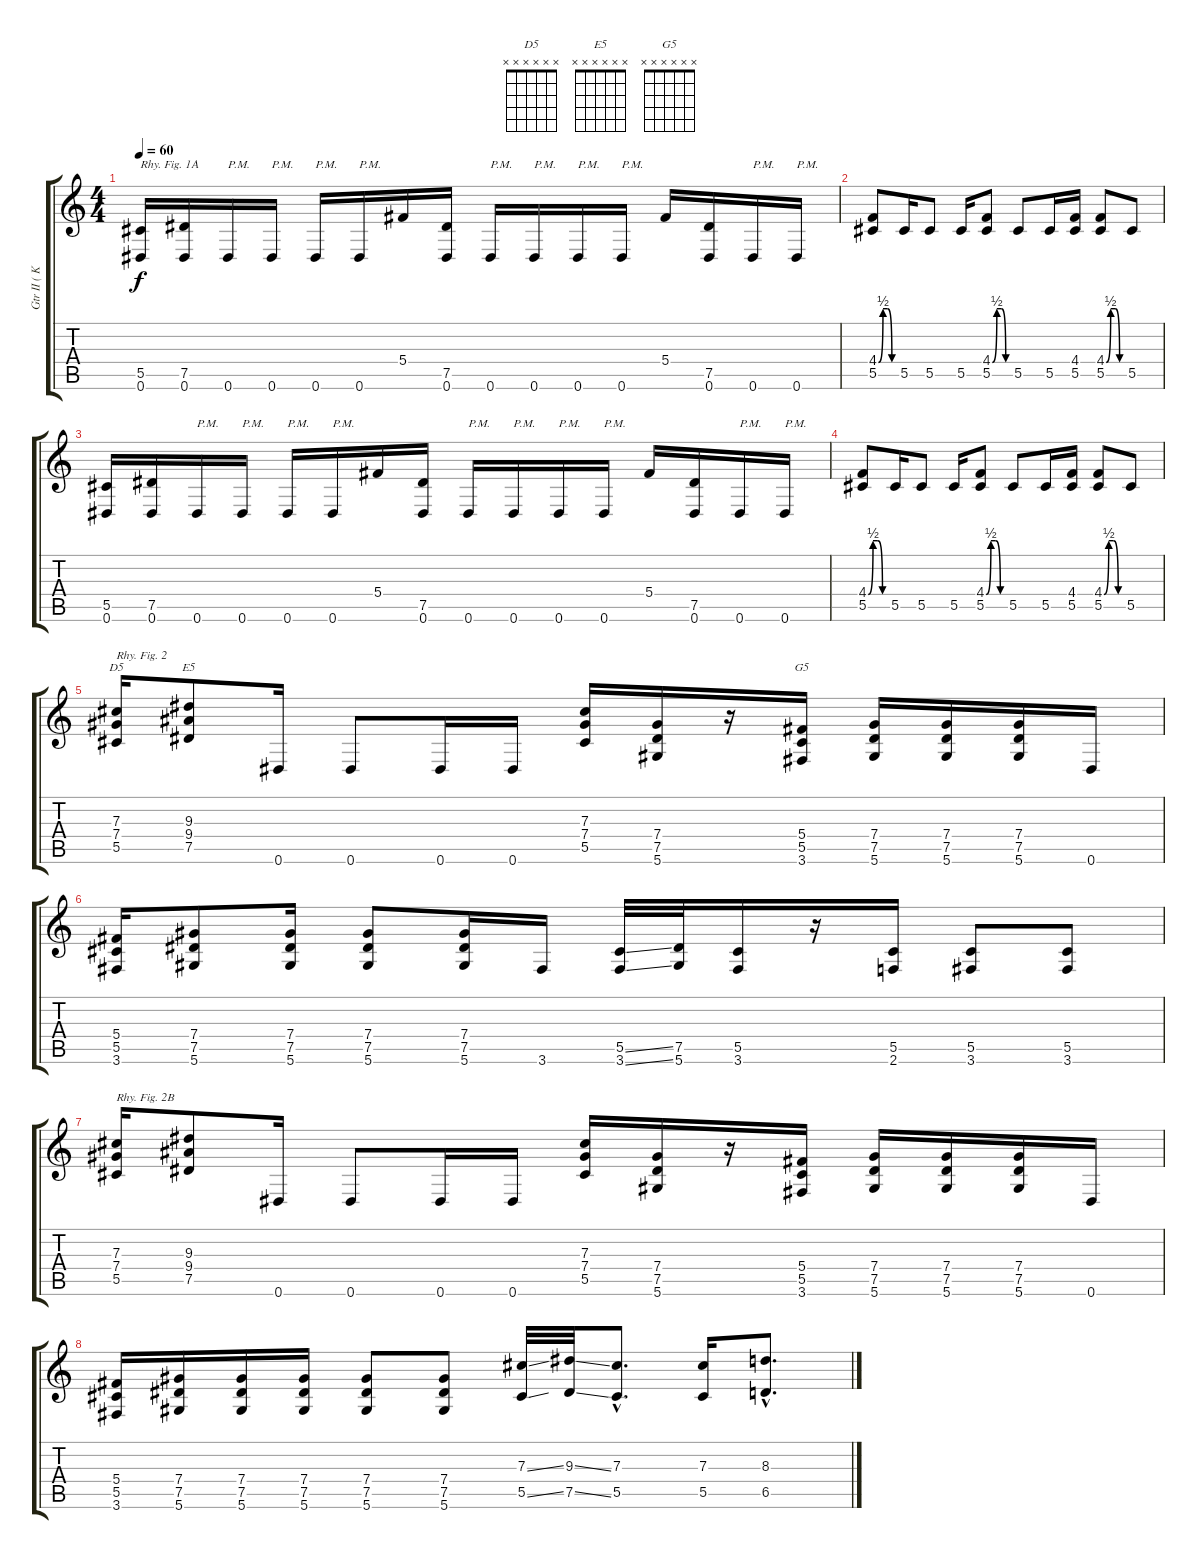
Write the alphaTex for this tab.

\track ("Gtr II ( Kirk )" "Gtr II ( K") {instrument distortionguitar}
\staff {score tabs}
\tuning (Eb4 Bb3 Gb3 Db3 Ab2 Eb2) {hide}
\chord ("D5" x x x x x x) {firstfret 0}
\chord ("E5" x x x x x x) {firstfret 0}
\chord ("G5" x x x x x x) {firstfret 0}
\ts (4 4)
\tempo 60
\clef g2
\ks c
(5.5 0.6).16{txt "Rhy. Fig. 1A" dy f} (7.5 0.6).16 0.6.16{txt "P.M."} 0.6.16{txt "P.M."} 0.6.16{txt "P.M."} 0.6.16{txt "P.M."} 5.4.16 (7.5 0.6).16 0.6.16{txt "P.M."} 0.6.16{txt "P.M."} 0.6.16{txt "P.M."} 0.6.16{txt "P.M."} 5.4.16 (7.5 0.6).16 0.6.16{txt "P.M."} 0.6.16{txt "P.M."} |
(4.4{be (custom 0 0 15 2 30 2 45 0 60 0)} 5.5).8 5.5.16 5.5.8 5.5.16 (4.4{be (custom 0 0 15 2 30 2 45 0 60 0)} 5.5).8 5.5.8 5.5.16 (4.4 5.5).16 (4.4{be (custom 0 0 15 2 30 2 45 0 60 0)} 5.5).8 5.5.8 |
(5.5 0.6).16 (7.5 0.6).16 0.6.16{txt "P.M."} 0.6.16{txt "P.M."} 0.6.16{txt "P.M."} 0.6.16{txt "P.M."} 5.4.16 (7.5 0.6).16 0.6.16{txt "P.M."} 0.6.16{txt "P.M."} 0.6.16{txt "P.M."} 0.6.16{txt "P.M."} 5.4.16 (7.5 0.6).16 0.6.16{txt "P.M."} 0.6.16{txt "P.M."} |
(4.4{be (custom 0 0 15 2 30 2 45 0 60 0)} 5.5).8 5.5.16 5.5.8 5.5.16 (4.4{be (custom 0 0 15 2 30 2 45 0 60 0)} 5.5).8 5.5.8 5.5.16 (4.4 5.5).16 (4.4{be (custom 0 0 15 2 30 2 45 0 60 0)} 5.5).8 5.5.8 |
(7.3 7.4 5.5).16{ch "D5" txt "Rhy. Fig. 2"} (9.3 9.4 7.5).8{ch "E5"} 0.6.16 0.6.8 0.6.16 0.6.16 (7.3 7.4 5.5).16 (7.4 7.5 5.6).16 r.16 (5.4 5.5 3.6).16{ch "G5"} (7.4 7.5 5.6).16 (7.4 7.5 5.6).16 (7.4 7.5 5.6).16 0.6.16 |
(5.4 5.5 3.6).16 (7.4 7.5 5.6).8 (7.4 7.5 5.6).16 (7.4 7.5 5.6).8 (7.4 7.5 5.6).16 3.6.16 (5.5{ss} 3.6{ss}).32 (7.5 5.6).32 (5.5 3.6).16 r.16 (5.5 2.6).16 (5.5 3.6).8 (5.5 3.6).8 |
(7.3 7.4 5.5).16{txt "Rhy. Fig. 2B"} (9.3 9.4 7.5).8 0.6.16 0.6.8 0.6.16 0.6.16 (7.3 7.4 5.5).16 (7.4 7.5 5.6).16 r.16 (5.4 5.5 3.6).16 (7.4 7.5 5.6).16 (7.4 7.5 5.6).16 (7.4 7.5 5.6).16 0.6.16 |
(5.4 5.5 3.6).16 (7.4 7.5 5.6).16 (7.4 7.5 5.6).16 (7.4 7.5 5.6).16 (7.4 7.5 5.6).8 (7.4 7.5 5.6).8 (7.3{ss} 5.5{ss}).32 (9.3{ss} 7.5{ss}).32 (7.3{hac} 5.5{hac}).8{d} (7.3 5.5).16 (8.3{hac} 6.5{hac}).8{d}
